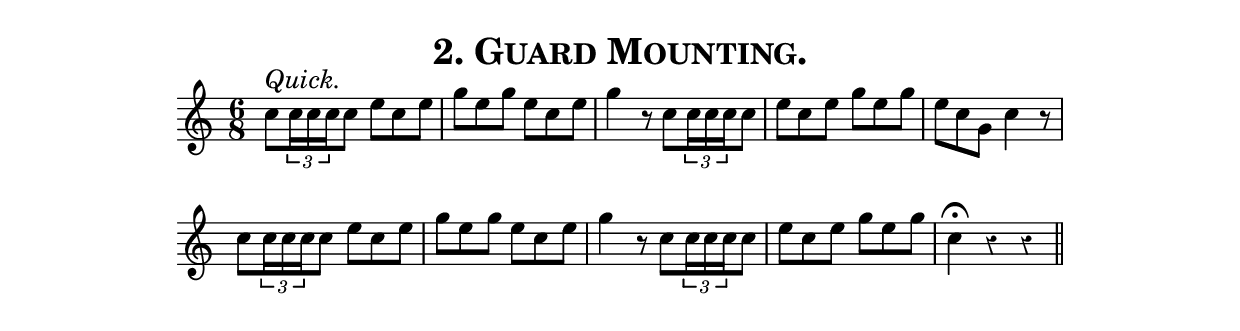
\version "2.8"
\paper{ line-width=15\cm indent=0\mm }

\header{ tagline="" title=\markup \smallCaps "2. Guard Mounting." }

tempomark = s1*0^\markup { \large { \italic Quick. } }

\score {
 \new Staff \relative c'' {
  \set Staff.midiInstrument = #"trumpet"
  \set Score.barNumberVisibility = ##f
  \override Voice.Rest #'style = #'classical
  \clef treble
  \key c \major
  \autoBeamOff
  \time 6/8
  \tempomark 

  c8[ \times 2/3 { c16 c c } c8] e[ c e] |
  g[ e g] e[ c e] |
  g4 r8  c,[ \times 2/3 { c16 c c } c8] |
  e[ c e] g[ e g] |
  e[ c g] c4 r8 |

  c8[ \times 2/3 { c16 c c } c8] e[ c e] |
  g[ e g] e[ c e] |
  g4 r8  c,[ \times 2/3 { c16 c c } c8] |
  e[ c e] g[ e g] |
  c,4\fermata r r \bar "||"

 }
 \layout { }
 \midi { \tempo 4=100 }
}
